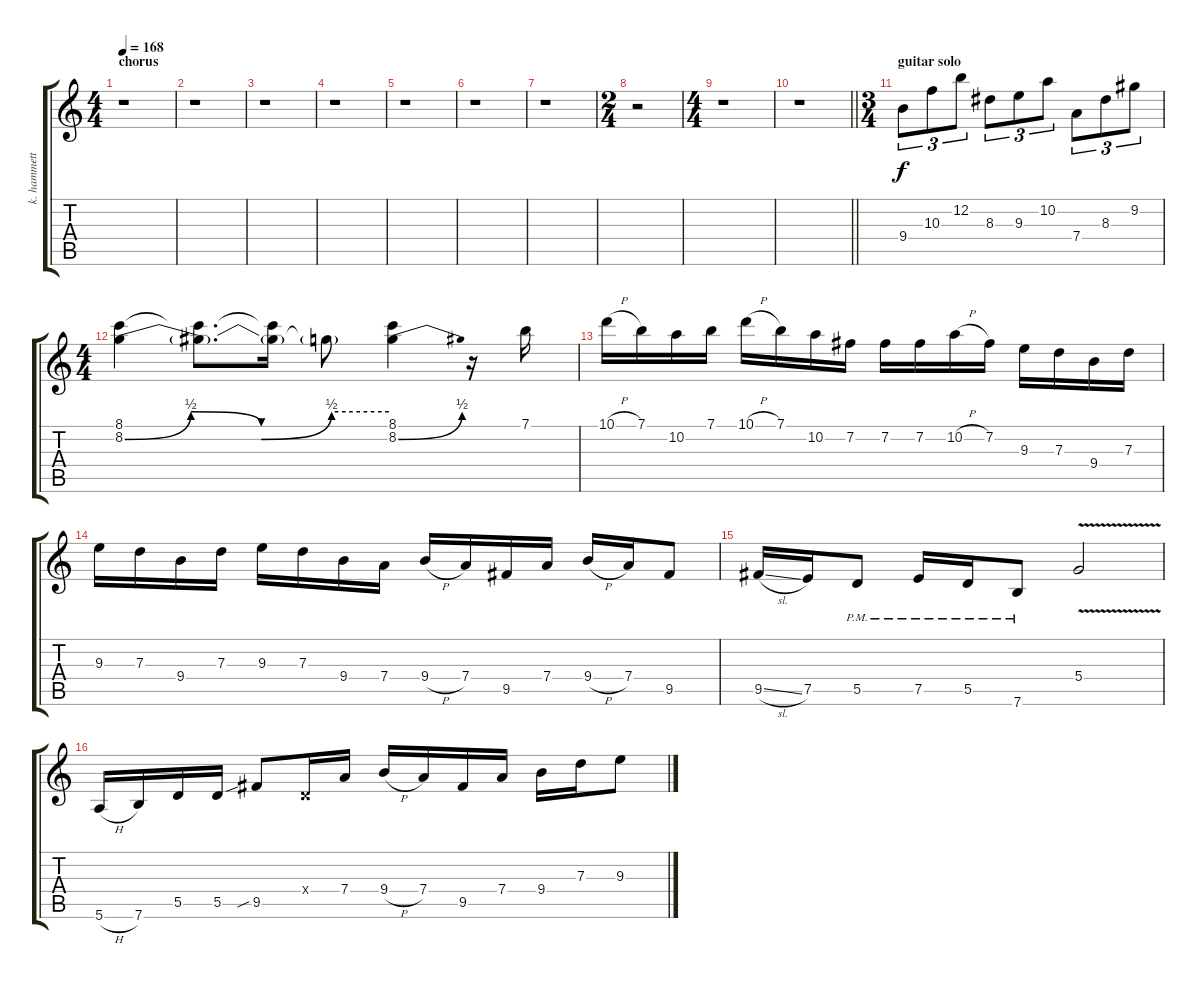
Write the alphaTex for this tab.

\track ("k. hammett - lead guitar" "k. hammett") {instrument distortionguitar}
\staff {score tabs}
\tuning (E4 B3 G3 D3 A2 E2) {hide}
\ts (4 4)
\section ("" "chorus")
\tempo 168
\clef g2
\ks c
r.1{dy f} |
r.1 |
r.1 |
r.1 |
r.1 |
r.1 |
r.1 |
\ts (2 4)
r.2 |
\ts (4 4)
r.1 |
\barLineRight lightlight
r.1 |
\ts (3 4)
\section ("" "guitar solo")
9.4.8{tu (3 2)} 10.3.8{tu (3 2)} 12.2.8{tu (3 2)} 8.3.8{tu (3 2)} 9.3.8{tu (3 2)} 10.2.8{tu (3 2)} 7.4.8{tu (3 2)} 8.3.8{tu (3 2)} 9.2.8{tu (3 2)} |
\ts (4 4)
(8.1 8.2{be (custom 0 0 15 2 31 0 47 2 60 2)}).4 (8.1{t} 8.2{t}).8{d} (8.1{t} 8.2{t}).16 8.2{t}.8 (8.1 8.2{be (bend 0 0 60 2)}).4 r.16 7.1.16 |
10.1{h}.16 7.1.16 10.2.16 7.1.16 10.1{h}.16 7.1.16 10.2.16 7.2.16 7.2.16 7.2.16 10.2{h}.16 7.2.16 9.3.16 7.3.16 9.4.16 7.3.16 |
9.3.16 7.3.16 9.4.16 7.3.16 9.3.16 7.3.16 9.4.16 7.4.16 9.4{h}.16 7.4.16 9.5.16 7.4.16 9.4{h}.16 7.4.16 9.5.8 |
9.5{sl}.16 7.5.16 5.5{pm}.8 7.5{pm}.16 5.5{pm}.16 7.6{pm}.8 5.4{v}.2 |
5.6{h}.16 7.6.16 5.5.16 5.5.16 9.5{sib}.8 0.4{x}.16 7.4.16 9.4{h}.16 7.4.16 9.5.16 7.4.16 9.4.16 7.3.16 9.3.8
